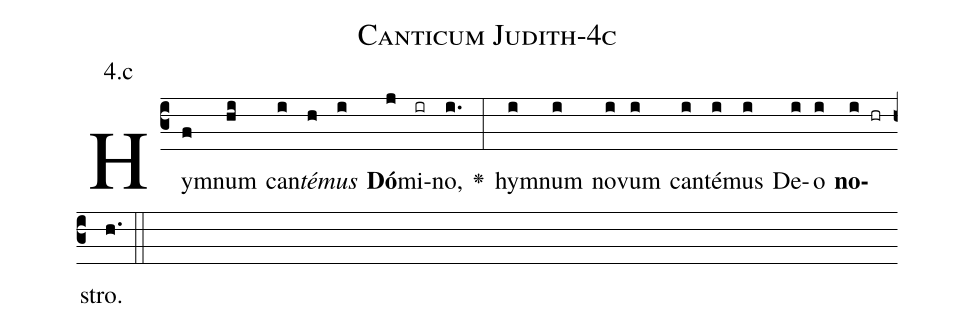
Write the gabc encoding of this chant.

name: Canticum Judith-4c;
annotation: 4.c;
%%
(c3)Hym(f)num(hi) can(i)<i>té</i>(h)<i>mus</i>(i) <b>Dó</b>(j)mi(ir)no,(i.) <v>\greheightstar</v>(:) hym(i)num(i) no(i)vum(i) can(i)té(i)mus(i) De(i)o(i) <b>no</b>(i hr)stro.(h.) (::)


%E(i) u(i) o(i) u(i) a(i) e.(h.) (::)
